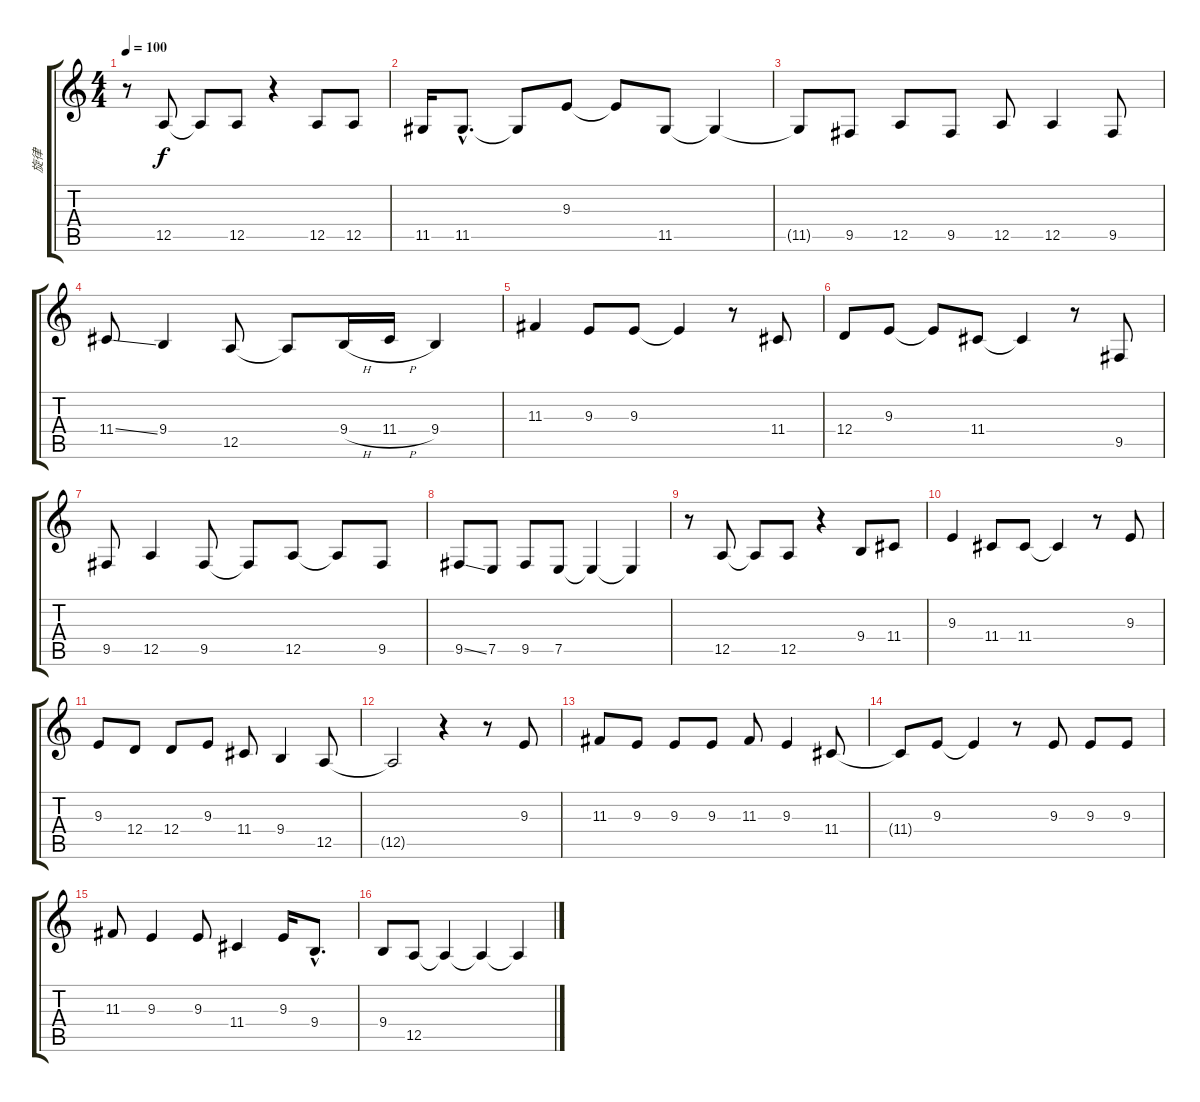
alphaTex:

\track ("旋律" "旋律") {instrument flute}
\staff {score tabs}
\tuning (E4 B3 G3 D3 A2 E2) {hide}
\ts (4 4)
\tempo 100
\clef g2
\ks c
r.8{dy f} 12.5.8 12.5{t}.8 12.5.8 r.4 12.5.8 12.5.8 |
11.5.16 11.5{hac}.8{d} 11.5{t}.8 9.3.8 9.3{t}.8 11.5.8 11.5{t}.4 |
11.5{t}.8 9.5.8 12.5.8 9.5.8 12.5.8 12.5.4 9.5.8 |
11.4{ss}.8 9.4.4 12.5.8 12.5{t}.8 9.4{h}.16 11.4{h}.16 9.4.4 |
11.3.4 9.3.8 9.3.8 9.3{t}.4 r.8 11.4.8 |
12.4.8 9.3.8 9.3{t}.8 11.4.8 11.4{t}.4 r.8 9.5.8 |
9.5.8 12.5.4 9.5.8 9.5{t}.8 12.5.8 12.5{t}.8 9.5.8 |
9.5{ss}.8 7.5.8 9.5.8 7.5.8 7.5{t}.4 7.5{t}.4 |
r.8 12.5.8 12.5{t}.8 12.5.8 r.4 9.4.8 11.4.8 |
9.3.4 11.4.8 11.4.8 11.4{t}.4 r.8 9.3.8 |
9.3.8 12.4.8 12.4.8 9.3.8 11.4.8 9.4.4 12.5.8 |
12.5{t}.2 r.4 r.8 9.3.8 |
11.3.8 9.3.8 9.3.8 9.3.8 11.3.8 9.3.4 11.4.8 |
11.4{t}.8 9.3.8 9.3{t}.4 r.8 9.3.8 9.3.8 9.3.8 |
11.3.8 9.3.4 9.3.8 11.4.4 9.3.16 9.4{hac}.8{d} |
9.4.8 12.5.8 12.5{t}.4 12.5{t}.4 12.5{t}.4
